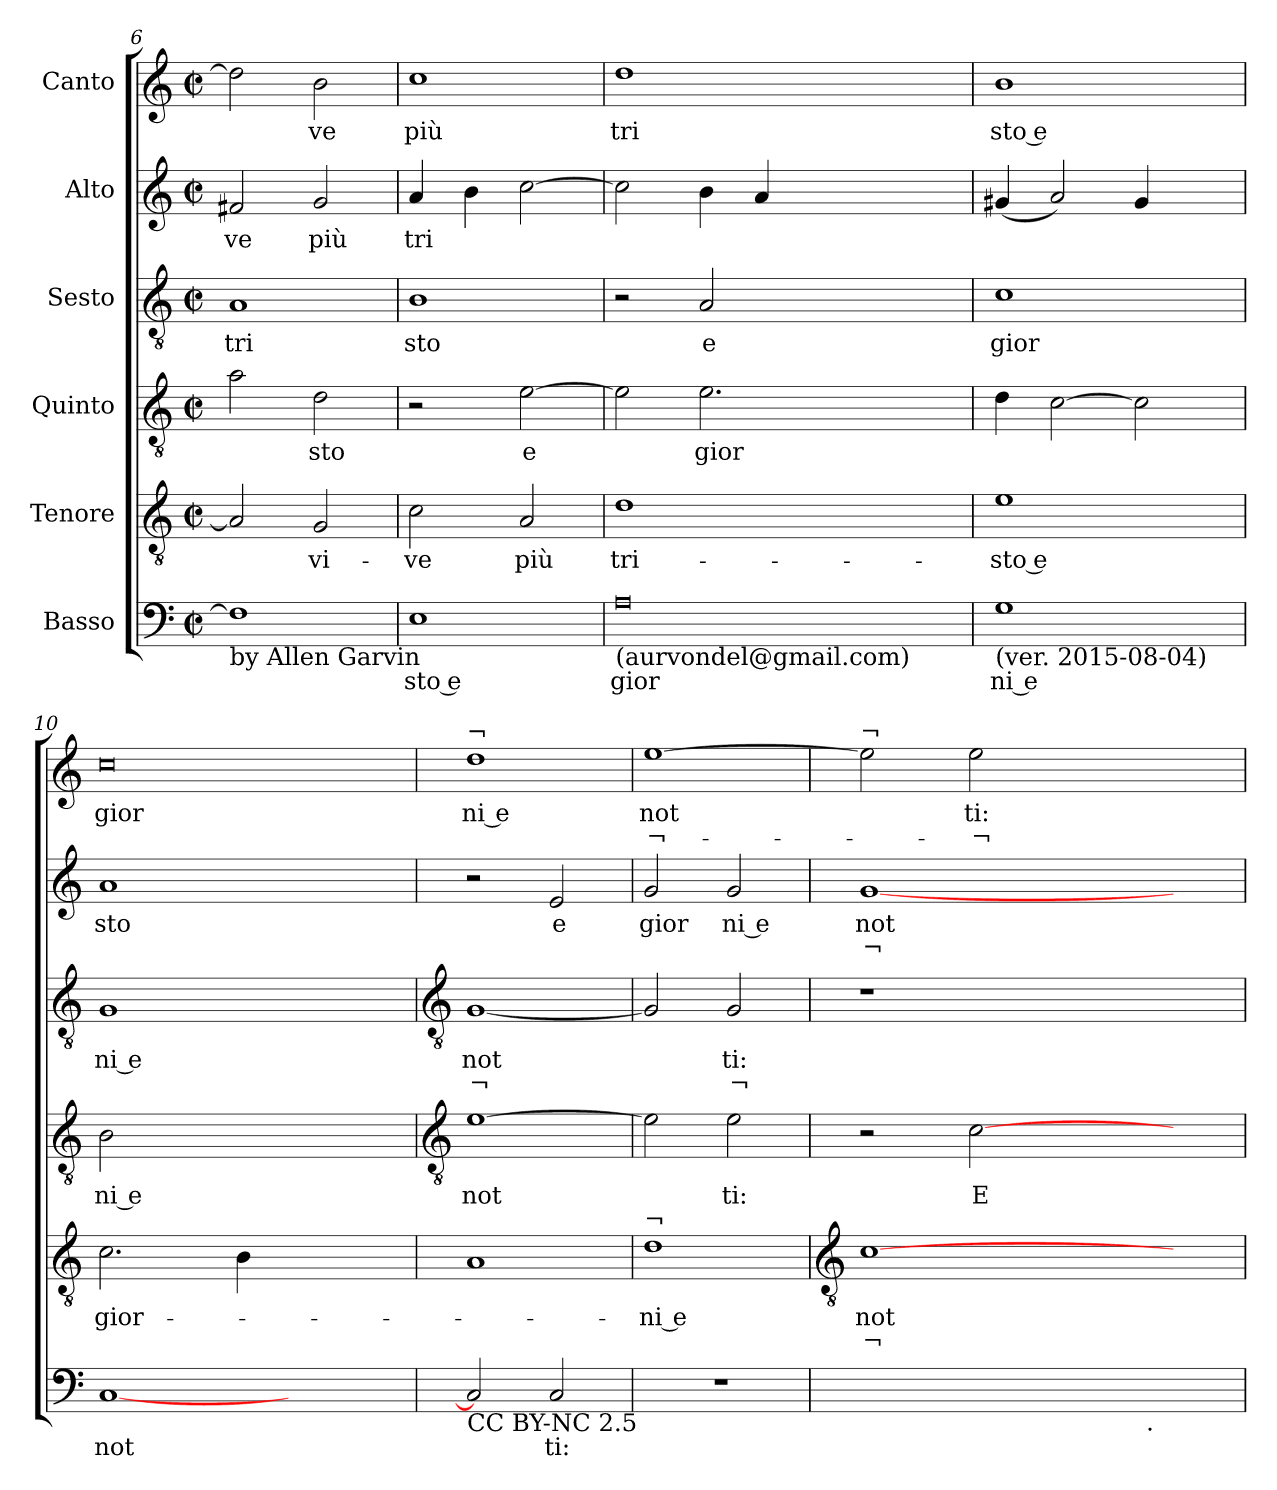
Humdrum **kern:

**kern	**text	**kern	**text	**text	**kern	**text	**kern	**text	**text	**kern	**text	**text	**kern	**text	**text
*part6	*part6	*part5	*part5	*part5	*part4	*part4	*part3	*part3	*part3	*part2	*part2	*part2	*part1	*part1	*part1
*staff6	*staff6	*staff5	*staff5	*staff5	*staff4	*staff4	*staff3	*staff3	*staff3	*staff2	*staff2	*staff2	*staff1	*staff1	*staff1
*I"Basso	*	*I"Tenore	*	*	*I"Quinto	*	*I"Sesto	*	*	*I"Alto	*	*	*I"Canto	*	*
!!LO:LB:g=z
*clefF4	*	*clefGv2	*	*	*clefGv2	*	*clefGv2	*	*	*clefG2	*	*	*clefG2	*	*
*k[]	*	*k[]	*	*	*k[]	*	*k[]	*	*	*k[]	*	*	*k[]	*	*
*C:	*	*C:	*	*	*C:	*	*C:	*	*	*C:	*	*	*C:	*	*
*M2/2	*	*M2/2	*	*	*M2/2	*	*M2/2	*	*	*M2/2	*	*	*M2/2	*	*
*met(c|)	*	*met(c|)	*	*	*met(c|)	*	*met(c|)	*	*	*met(c|)	*	*	*met(c|)	*	*
=6	=6	=6	=6	=6	=6	=6	=6	=6	=6	=6	=6	=6	=6	=6	=6
!LO:TX:b:t=by Allen Garvin	!	!	!	!	!	!	!	!	!	!	!	!	!	!	!
!	!	!	!	!	!	!	!	!LO:LY:b	!	!	!LO:LY:b	!	!	!	!
1F]	.	2A/]	.	.	2a\	.	1A	tri	.	2f#X/	ve	.	2dd\]	.	.
!	!	!	!LO:LY:b	!	!	!LO:LY:b	!	!	!	!	!LO:LY:b	!	!	!LO:LY:b	!
.	.	2G/	vi-	.	2d\	sto	.	.	.	2g/	più	.	2b\	ve	.
=7	=7	=7	=7	=7	=7	=7	=7	=7	=7	=7	=7	=7	=7	=7	=7
!	!LO:LY:b	!	!LO:LY:b	!	!	!	!	!LO:LY:b	!	!	!LO:LY:b	!	!	!LO:LY:b	!
1E	sto e	2c\	-ve	.	2r	.	1B	sto	.	4a/	tri	.	1cc	più	.
.	.	.	.	.	.	.	.	.	.	4b\	.	.	.	.	.
!	!	!	!LO:LY:b	!	!	!LO:LY:b	!	!	!	!	!	!	!	!	!
.	.	2A/	più	.	[2e\	e	.	.	.	[2cc\	.	.	.	.	.
=8	=8	=8	=8	=8	=8	=8	=8	=8	=8	=8	=8	=8	=8	=8	=8
!LO:TX:b:t=(aurvondel@gmail.com)	!	!	!	!	!	!	!	!	!	!	!	!	!	!	!
!	!LO:LY:b	!	!LO:LY:b	!	!	!	!	!	!	!	!	!	!	!LO:LY:b	!
0A	gior	1d	tri-	.	2e\]	.	2r	.	.	2cc\]	.	.	1dd	tri	.
!	!	!	!	!	!	!LO:LY:b	!	!LO:LY:b	!	!	!	!	!	!	!
.	.	.	.	.	2.e\	gior	2A/	e	.	4b\	.	.	.	.	.
.	.	.	.	.	.	.	.	.	.	4a/	.	.	.	.	.
.	.	1ryy	.	.	.	.	1ryy	.	.	1ryy	.	.	1ryy	.	.
.	.	.	.	.	2.ryy	.	.	.	.	.	.	.	.	.	.
=9	=9	=9	=9	=9	=9	=9	=9	=9	=9	=9	=9	=9	=9	=9	=9
!LO:TX:b:t=(ver. 2015-08-04)	!	!	!	!	!	!	!	!	!	!	!	!	!	!	!
!	!LO:LY:b	!	!LO:LY:b	!	!	!	!	!LO:LY:b	!	!	!	!	!	!LO:LY:b	!
1G	ni e	1e	-sto e	.	4d\	.	1c	gior	.	(<4g#X/	.	.	1b	sto e	.
.	.	.	.	.	[2c\	.	.	.	.	2a/)	.	.	.	.	.
.	.	.	.	.	2c\]	.	.	.	.	4g#/	.	.	.	.	.
4ryy	.	4ryy	.	.	.	.	4ryy	.	.	4ryy	.	.	4ryy	.	.
!!LO:LB:g=z
=10	=10	=10	=10	=10	=10	=10	=10	=10	=10	=10	=10	=10	=10	=10	=10
!	!LO:LY:b	!	!LO:LY:b	!	!	!LO:LY:b	!	!LO:LY:b	!	!	!LO:LY:b	!	!	!LO:LY:b	!
[1C	not	2.c\	gior-	.	2B\	ni e	1G	ni e	.	1a	sto	.	0cc	gior	.
.	.	.	.	.	1.ryy	.	.	.	.	.	.	.	.	.	.
.	.	4B\	.	.	.	.	.	.	.	.	.	.	.	.	.
1ryy	.	1ryy	.	.	.	.	1ryy	.	.	1ryy	.	.	.	.	.
!!LO:LB:g=z
=11	=11	=11	=11	=11	=11	=11	=11	=11	=11	=11	=11	=11	=11	=11	=11
*	*	*	*	*	*clefGv2	*	*clefGv2	*	*	*	*	*	*	*	*
!	!	!	!	!	!	!	!	!	!	!	!	!	!LO:TX:a:t=¬	!	!
!LO:TX:b:t=CC BY-NC 2.5	!	!	!	!	!	!	!	!	!	!	!	!	!	!	!
!	!	!	!	!	!	!LO:LY:b	!	!LO:LY:b	!LO:LY:b	!	!	!	!	!LO:LY:b	!
2C/]	.	1A	.	.	[1e	not	[1G	not	¬	2r	.	.	1dd	ni e	.
!	!LO:LY:b	!	!	!	!	!	!	!	!	!	!LO:LY:b	!	!	!	!
2C/	ti:	.	.	.	.	.	.	.	.	2e/	e	.	.	.	.
!!LO:LB:g=z
=12	=12	=12	=12	=12	=12	=12	=12	=12	=12	=12	=12	=12	=12	=12	=12
!	!	!LO:TX:a:t=¬	!	!	!	!	!	!	!	!	!	!	!	!	!
!	!	!	!LO:LY:b	!	!	!	!	!	!	!	!LO:LY:b	!	!	!LO:LY:b	!LO:LY:b
1r	.	1d	-ni e	.	2e\]	.	2G/]	.	.	2g/	gior	.	[1ee	not	¬-
!	!	!	!	!	!	!LO:LY:b	!	!LO:LY:b	!LO:LY:b	!	!LO:LY:b	!	!	!	!
.	.	.	.	.	2e\	ti:	2G/	ti:	¬	2g/	ni e	.	.	.	.
!!LO:LB:g=z
=13	=13	=13	=13	=13	=13	=13	=13	=13	=13	=13	=13	=13	=13	=13	=13
*	*	*clefGv2	*	*	*	*	*	*	*	*	*	*	*	*	*
!	!	!	!	!	!	!	!	!	!	!	!	!	!LO:TX:a:t=¬	!	!
!	!	!	!LO:LY:b	!LO:LY:b	!	!	!	!	!	!	!LO:LY:b	!LO:LY:b	!	!	!
4ryy	.	[1c	not-	-¬-	2r	.	1r	.	.	[1g	not	¬-	2ee\]	.	.
4ryy	.	.	.	.	.	.	.	.	.	.	.	.	.	.	.
!	!	!	!	!	!	!LO:LY:b	!	!	!	!	!	!	!	!LO:LY:b	!LO:LY:b
4ryy	.	.	.	.	[2c\	E	.	.	.	.	.	.	2ee\	-ti:	¬-
64ryy	.	.	.	.	.	.	.	.	.	.	.	.	.	.	.
64ryy	.	.	.	.	.	.	.	.	.	.	.	.	.	.	.
64ryy	.	.	.	.	.	.	.	.	.	.	.	.	.	.	.
64ryy	.	.	.	.	.	.	.	.	.	.	.	.	.	.	.
64ryy	.	.	.	.	.	.	.	.	.	.	.	.	.	.	.
64ryy	.	.	.	.	.	.	.	.	.	.	.	.	.	.	.
64ryy	.	.	.	.	.	.	.	.	.	.	.	.	.	.	.
64ryy	.	.	.	.	.	.	.	.	.	.	.	.	.	.	.
64ryy	.	.	.	.	.	.	.	.	.	.	.	.	.	.	.
64ryy	.	.	.	.	.	.	.	.	.	.	.	.	.	.	.
64ryy	.	.	.	.	.	.	.	.	.	.	.	.	.	.	.
64ryy	.	.	.	.	.	.	.	.	.	.	.	.	.	.	.
!LO:TX:b:t=.	!	!	!	!	!	!	!	!	!	!	!	!	!	!	!
64ryy	.	.	.	.	.	.	.	.	.	.	.	.	.	.	.
4ryy	.	.	.	.	.	.	.	.	.	.	.	.	.	.	.
.	.	8ryy	.	.	8ryy	.	8ryy	.	.	8ryy	.	.	8ryy	.	.
.	.	16ryy	.	.	16ryy	.	16ryy	.	.	16ryy	.	.	16ryy	.	.
.	.	64ryy	.	.	64ryy	.	64ryy	.	.	64ryy	.	.	64ryy	.	.
=	=	=	=	=	=	=	=	=	=	=	=	=	=	=	=
*-	*-	*-	*-	*-	*-	*-	*-	*-	*-	*-	*-	*-	*-	*-	*-
